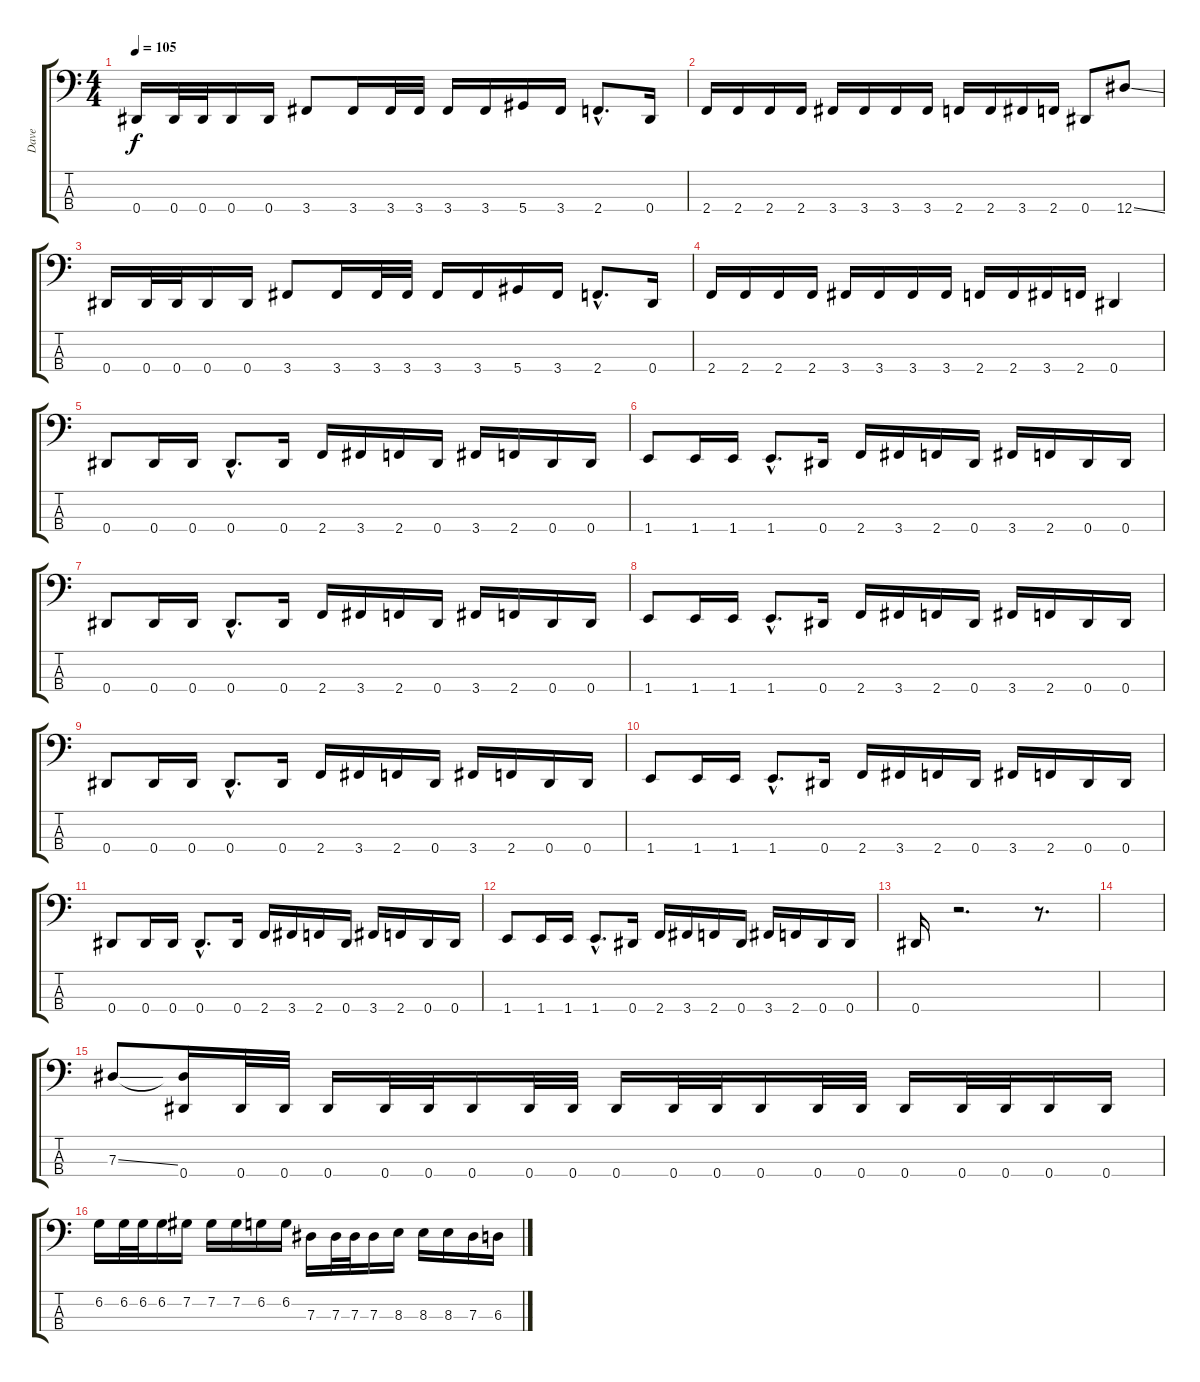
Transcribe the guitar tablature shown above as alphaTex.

\track ("Dave" "Dave") {instrument electricbasspick}
\staff {score tabs}
\tuning (Gb2 Db2 Ab1 Eb1) {hide}
\ts (4 4)
\tempo 105
\clef f4
\ks c
0.4.16{dy f} 0.4.32 0.4.32 0.4.16 0.4.16 3.4.8 3.4.16 3.4.32 3.4.32 3.4.16 3.4.16 5.4.16 3.4.16 2.4{hac}.8{d} 0.4.16 |
2.4.16 2.4.16 2.4.16 2.4.16 3.4.16 3.4.16 3.4.16 3.4.16 2.4.16 2.4.16 3.4.16 2.4.16 0.4.8 12.4{ss}.8 |
0.4.16 0.4.32 0.4.32 0.4.16 0.4.16 3.4.8 3.4.16 3.4.32 3.4.32 3.4.16 3.4.16 5.4.16 3.4.16 2.4{hac}.8{d} 0.4.16 |
2.4.16 2.4.16 2.4.16 2.4.16 3.4.16 3.4.16 3.4.16 3.4.16 2.4.16 2.4.16 3.4.16 2.4.16 0.4.4 |
0.4.8 0.4.16 0.4.16 0.4{hac}.8{d} 0.4.16 2.4.16 3.4.16 2.4.16 0.4.16 3.4.16 2.4.16 0.4.16 0.4.16 |
1.4.8 1.4.16 1.4.16 1.4{hac}.8{d} 0.4.16 2.4.16 3.4.16 2.4.16 0.4.16 3.4.16 2.4.16 0.4.16 0.4.16 |
0.4.8 0.4.16 0.4.16 0.4{hac}.8{d} 0.4.16 2.4.16 3.4.16 2.4.16 0.4.16 3.4.16 2.4.16 0.4.16 0.4.16 |
1.4.8 1.4.16 1.4.16 1.4{hac}.8{d} 0.4.16 2.4.16 3.4.16 2.4.16 0.4.16 3.4.16 2.4.16 0.4.16 0.4.16 |
0.4.8 0.4.16 0.4.16 0.4{hac}.8{d} 0.4.16 2.4.16 3.4.16 2.4.16 0.4.16 3.4.16 2.4.16 0.4.16 0.4.16 |
1.4.8 1.4.16 1.4.16 1.4{hac}.8{d} 0.4.16 2.4.16 3.4.16 2.4.16 0.4.16 3.4.16 2.4.16 0.4.16 0.4.16 |
0.4.8 0.4.16 0.4.16 0.4{hac}.8{d} 0.4.16 2.4.16 3.4.16 2.4.16 0.4.16 3.4.16 2.4.16 0.4.16 0.4.16 |
1.4.8 1.4.16 1.4.16 1.4{hac}.8{d} 0.4.16 2.4.16 3.4.16 2.4.16 0.4.16 3.4.16 2.4.16 0.4.16 0.4.16 |
0.4.16 r.2{d} r.8{d} |
|
7.3{ss}.8 (7.3{t} 0.4).16 0.4.32 0.4.32 0.4.16 0.4.32 0.4.32 0.4.16 0.4.32 0.4.32 0.4.16 0.4.32 0.4.32 0.4.16 0.4.32 0.4.32 0.4.16 0.4.32 0.4.32 0.4.16 0.4.16 |
6.2.16 6.2.32 6.2.32 6.2.16 7.2.16 7.2.16 7.2.16 6.2.16 6.2.16 7.3.16 7.3.32 7.3.32 7.3.16 8.3.16 8.3.16 8.3.16 7.3.16 6.3.16
